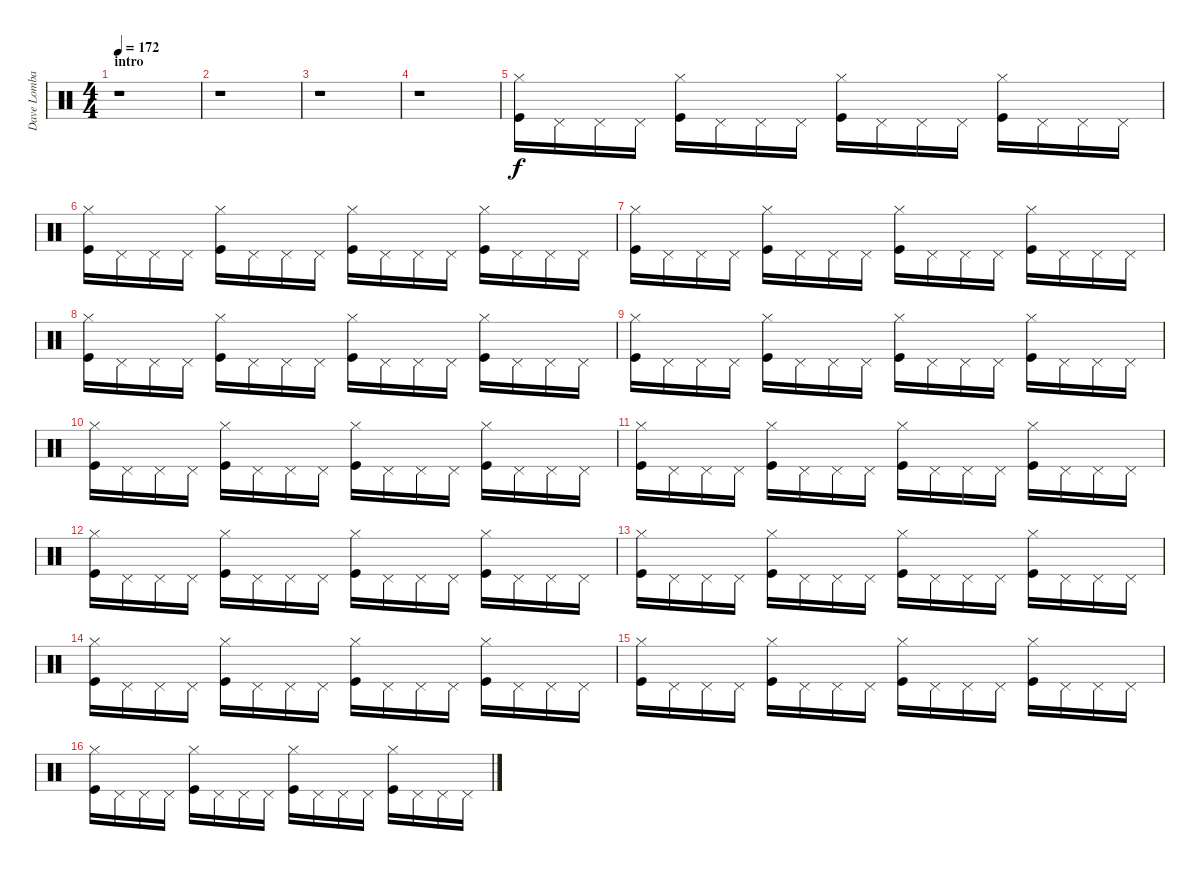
\track ("Dave Lombardo" "Dave Lomba") {instrument percussion}
\staff {score}
\articulation defaults
\ts (4 4)
\section ("" "intro")
\tempo 172
\clef neutral
\ks c
r.1{dy f} |
r.1 |
r.1 |
r.1 |
("Kick (hit)" "Hi-Hat (closed)").16 "Pedal Hi-Hat (hit)".16 "Pedal Hi-Hat (hit)".16 "Pedal Hi-Hat (hit)".16 ("Kick (hit)" "Hi-Hat (closed)").16 "Pedal Hi-Hat (hit)".16 "Pedal Hi-Hat (hit)".16 "Pedal Hi-Hat (hit)".16 ("Kick (hit)" "Hi-Hat (closed)").16 "Pedal Hi-Hat (hit)".16 "Pedal Hi-Hat (hit)".16 "Pedal Hi-Hat (hit)".16 ("Kick (hit)" "Hi-Hat (closed)").16 "Pedal Hi-Hat (hit)".16 "Pedal Hi-Hat (hit)".16 "Pedal Hi-Hat (hit)".16 |
("Kick (hit)" "Hi-Hat (closed)").16 "Pedal Hi-Hat (hit)".16 "Pedal Hi-Hat (hit)".16 "Pedal Hi-Hat (hit)".16 ("Kick (hit)" "Hi-Hat (closed)").16 "Pedal Hi-Hat (hit)".16 "Pedal Hi-Hat (hit)".16 "Pedal Hi-Hat (hit)".16 ("Kick (hit)" "Hi-Hat (closed)").16 "Pedal Hi-Hat (hit)".16 "Pedal Hi-Hat (hit)".16 "Pedal Hi-Hat (hit)".16 ("Kick (hit)" "Hi-Hat (closed)").16 "Pedal Hi-Hat (hit)".16 "Pedal Hi-Hat (hit)".16 "Pedal Hi-Hat (hit)".16 |
("Kick (hit)" "Hi-Hat (closed)").16 "Pedal Hi-Hat (hit)".16 "Pedal Hi-Hat (hit)".16 "Pedal Hi-Hat (hit)".16 ("Kick (hit)" "Hi-Hat (closed)").16 "Pedal Hi-Hat (hit)".16 "Pedal Hi-Hat (hit)".16 "Pedal Hi-Hat (hit)".16 ("Kick (hit)" "Hi-Hat (closed)").16 "Pedal Hi-Hat (hit)".16 "Pedal Hi-Hat (hit)".16 "Pedal Hi-Hat (hit)".16 ("Kick (hit)" "Hi-Hat (closed)").16 "Pedal Hi-Hat (hit)".16 "Pedal Hi-Hat (hit)".16 "Pedal Hi-Hat (hit)".16 |
("Kick (hit)" "Hi-Hat (closed)").16 "Pedal Hi-Hat (hit)".16 "Pedal Hi-Hat (hit)".16 "Pedal Hi-Hat (hit)".16 ("Kick (hit)" "Hi-Hat (closed)").16 "Pedal Hi-Hat (hit)".16 "Pedal Hi-Hat (hit)".16 "Pedal Hi-Hat (hit)".16 ("Kick (hit)" "Hi-Hat (closed)").16 "Pedal Hi-Hat (hit)".16 "Pedal Hi-Hat (hit)".16 "Pedal Hi-Hat (hit)".16 ("Kick (hit)" "Hi-Hat (closed)").16 "Pedal Hi-Hat (hit)".16 "Pedal Hi-Hat (hit)".16 "Pedal Hi-Hat (hit)".16 |
("Kick (hit)" "Hi-Hat (closed)").16 "Pedal Hi-Hat (hit)".16 "Pedal Hi-Hat (hit)".16 "Pedal Hi-Hat (hit)".16 ("Kick (hit)" "Hi-Hat (closed)").16 "Pedal Hi-Hat (hit)".16 "Pedal Hi-Hat (hit)".16 "Pedal Hi-Hat (hit)".16 ("Kick (hit)" "Hi-Hat (closed)").16 "Pedal Hi-Hat (hit)".16 "Pedal Hi-Hat (hit)".16 "Pedal Hi-Hat (hit)".16 ("Kick (hit)" "Hi-Hat (closed)").16 "Pedal Hi-Hat (hit)".16 "Pedal Hi-Hat (hit)".16 "Pedal Hi-Hat (hit)".16 |
("Kick (hit)" "Hi-Hat (closed)").16 "Pedal Hi-Hat (hit)".16 "Pedal Hi-Hat (hit)".16 "Pedal Hi-Hat (hit)".16 ("Kick (hit)" "Hi-Hat (closed)").16 "Pedal Hi-Hat (hit)".16 "Pedal Hi-Hat (hit)".16 "Pedal Hi-Hat (hit)".16 ("Kick (hit)" "Hi-Hat (closed)").16 "Pedal Hi-Hat (hit)".16 "Pedal Hi-Hat (hit)".16 "Pedal Hi-Hat (hit)".16 ("Kick (hit)" "Hi-Hat (closed)").16 "Pedal Hi-Hat (hit)".16 "Pedal Hi-Hat (hit)".16 "Pedal Hi-Hat (hit)".16 |
("Kick (hit)" "Hi-Hat (closed)").16 "Pedal Hi-Hat (hit)".16 "Pedal Hi-Hat (hit)".16 "Pedal Hi-Hat (hit)".16 ("Kick (hit)" "Hi-Hat (closed)").16 "Pedal Hi-Hat (hit)".16 "Pedal Hi-Hat (hit)".16 "Pedal Hi-Hat (hit)".16 ("Kick (hit)" "Hi-Hat (closed)").16 "Pedal Hi-Hat (hit)".16 "Pedal Hi-Hat (hit)".16 "Pedal Hi-Hat (hit)".16 ("Kick (hit)" "Hi-Hat (closed)").16 "Pedal Hi-Hat (hit)".16 "Pedal Hi-Hat (hit)".16 "Pedal Hi-Hat (hit)".16 |
("Kick (hit)" "Hi-Hat (closed)").16 "Pedal Hi-Hat (hit)".16 "Pedal Hi-Hat (hit)".16 "Pedal Hi-Hat (hit)".16 ("Kick (hit)" "Hi-Hat (closed)").16 "Pedal Hi-Hat (hit)".16 "Pedal Hi-Hat (hit)".16 "Pedal Hi-Hat (hit)".16 ("Kick (hit)" "Hi-Hat (closed)").16 "Pedal Hi-Hat (hit)".16 "Pedal Hi-Hat (hit)".16 "Pedal Hi-Hat (hit)".16 ("Kick (hit)" "Hi-Hat (closed)").16 "Pedal Hi-Hat (hit)".16 "Pedal Hi-Hat (hit)".16 "Pedal Hi-Hat (hit)".16 |
("Kick (hit)" "Hi-Hat (closed)").16 "Pedal Hi-Hat (hit)".16 "Pedal Hi-Hat (hit)".16 "Pedal Hi-Hat (hit)".16 ("Kick (hit)" "Hi-Hat (closed)").16 "Pedal Hi-Hat (hit)".16 "Pedal Hi-Hat (hit)".16 "Pedal Hi-Hat (hit)".16 ("Kick (hit)" "Hi-Hat (closed)").16 "Pedal Hi-Hat (hit)".16 "Pedal Hi-Hat (hit)".16 "Pedal Hi-Hat (hit)".16 ("Kick (hit)" "Hi-Hat (closed)").16 "Pedal Hi-Hat (hit)".16 "Pedal Hi-Hat (hit)".16 "Pedal Hi-Hat (hit)".16 |
("Kick (hit)" "Hi-Hat (closed)").16 "Pedal Hi-Hat (hit)".16 "Pedal Hi-Hat (hit)".16 "Pedal Hi-Hat (hit)".16 ("Kick (hit)" "Hi-Hat (closed)").16 "Pedal Hi-Hat (hit)".16 "Pedal Hi-Hat (hit)".16 "Pedal Hi-Hat (hit)".16 ("Kick (hit)" "Hi-Hat (closed)").16 "Pedal Hi-Hat (hit)".16 "Pedal Hi-Hat (hit)".16 "Pedal Hi-Hat (hit)".16 ("Kick (hit)" "Hi-Hat (closed)").16 "Pedal Hi-Hat (hit)".16 "Pedal Hi-Hat (hit)".16 "Pedal Hi-Hat (hit)".16 |
("Kick (hit)" "Hi-Hat (closed)").16 "Pedal Hi-Hat (hit)".16 "Pedal Hi-Hat (hit)".16 "Pedal Hi-Hat (hit)".16 ("Kick (hit)" "Hi-Hat (closed)").16 "Pedal Hi-Hat (hit)".16 "Pedal Hi-Hat (hit)".16 "Pedal Hi-Hat (hit)".16 ("Kick (hit)" "Hi-Hat (closed)").16 "Pedal Hi-Hat (hit)".16 "Pedal Hi-Hat (hit)".16 "Pedal Hi-Hat (hit)".16 ("Kick (hit)" "Hi-Hat (closed)").16 "Pedal Hi-Hat (hit)".16 "Pedal Hi-Hat (hit)".16 "Pedal Hi-Hat (hit)".16 |
("Kick (hit)" "Hi-Hat (closed)").16 "Pedal Hi-Hat (hit)".16 "Pedal Hi-Hat (hit)".16 "Pedal Hi-Hat (hit)".16 ("Kick (hit)" "Hi-Hat (closed)").16 "Pedal Hi-Hat (hit)".16 "Pedal Hi-Hat (hit)".16 "Pedal Hi-Hat (hit)".16 ("Kick (hit)" "Hi-Hat (closed)").16 "Pedal Hi-Hat (hit)".16 "Pedal Hi-Hat (hit)".16 "Pedal Hi-Hat (hit)".16 ("Kick (hit)" "Hi-Hat (closed)").16 "Pedal Hi-Hat (hit)".16 "Pedal Hi-Hat (hit)".16 "Pedal Hi-Hat (hit)".16
